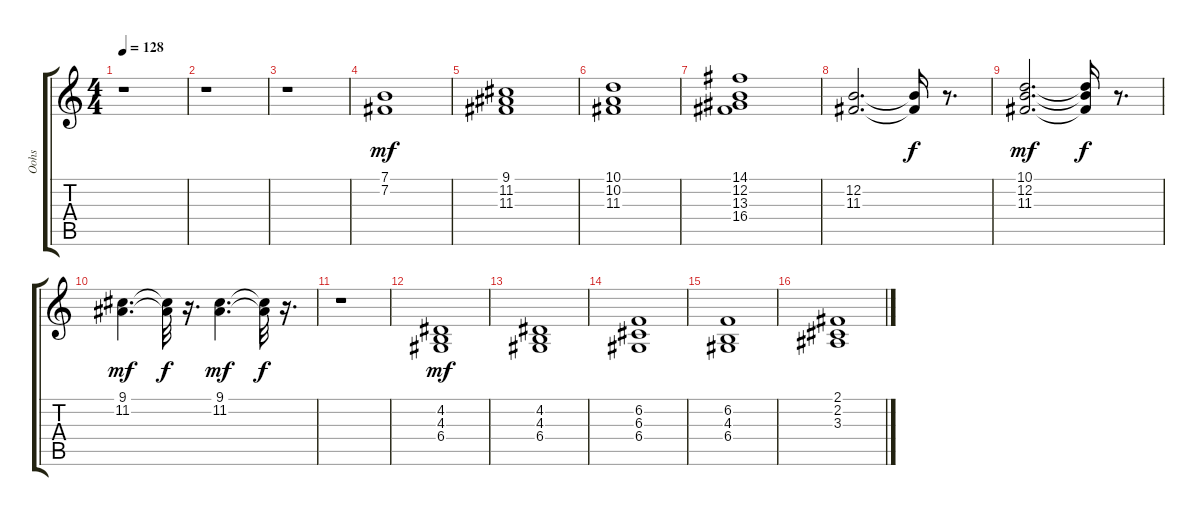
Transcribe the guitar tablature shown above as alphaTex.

\track ("Oohs" "Oohs") {instrument voiceoohs}
\staff {score tabs}
\tuning (E4 B3 G3 D3 A2 E2) {hide}
\ts (4 4)
\tempo 128
\clef g2
\ks c
r.1{dy f} |
r.1 |
r.1 |
(7.1 7.2).1{dy mf} |
(9.1 11.2 11.3).1 |
(10.1 10.2 11.3).1 |
(14.1 12.2 13.3 16.4).1 |
(12.2 11.3).2{d} (12.2{t} 11.3{t}).16{dy f} r.8{d} |
(10.1 12.2 11.3).2{d dy mf} (10.1{t} 12.2{t} 11.3{t}).16{dy f} r.8{d} |
(9.1 11.2).4{d dy mf} (9.1{t} 11.2{t}).32{dy f} r.16{d} (9.1 11.2).4{d dy mf} (9.1{t} 11.2{t}).32{dy f} r.16{d} |
r.1 |
(4.2 4.3 6.4).1{dy mf} |
(4.2 4.3 6.4).1 |
(6.2 6.3 6.4).1 |
(6.2 4.3 6.4).1 |
(2.1 2.2 3.3).1
